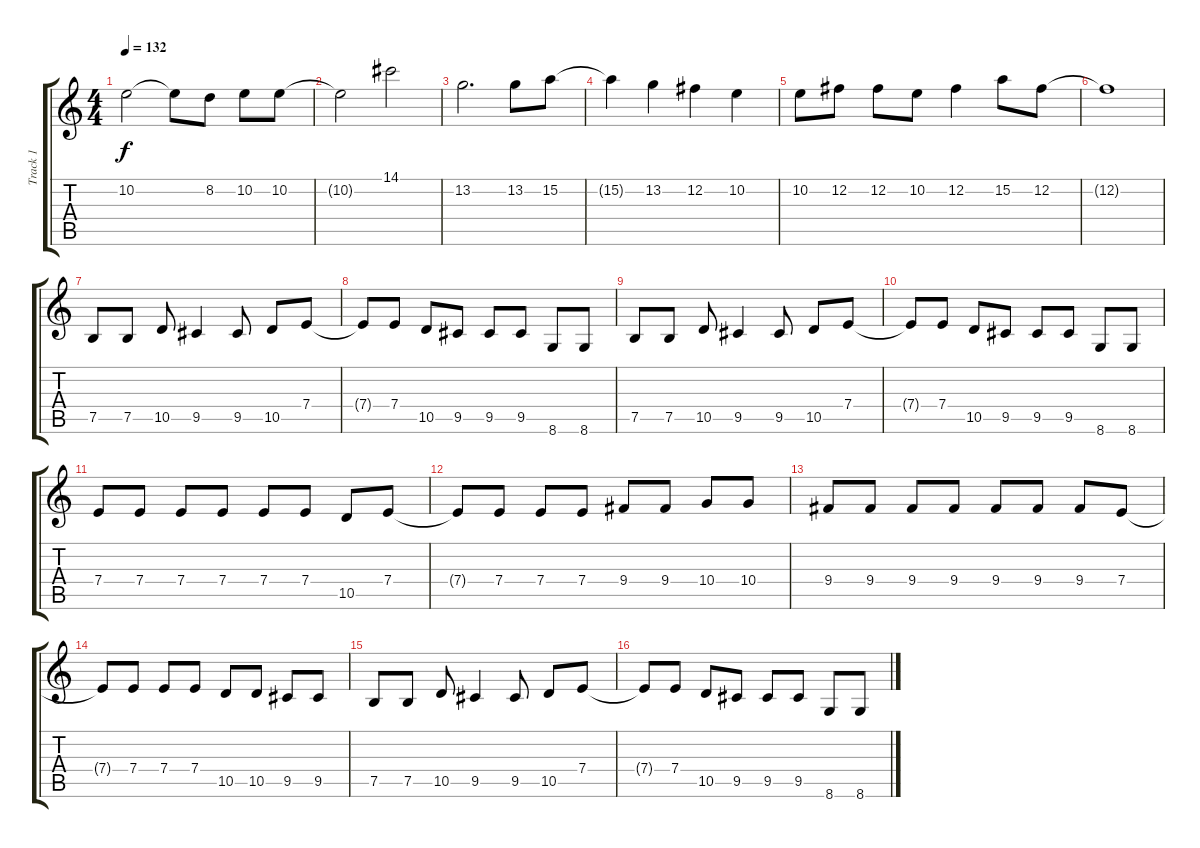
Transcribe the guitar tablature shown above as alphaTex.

\track ("Track 1" "Track 1") {instrument distortionguitar}
\staff {score tabs}
\tuning (B3 Gb3 D3 A2 E2 B1) {hide}
\ts (4 4)
\tempo 132
\clef g2
\ks c
10.2.2{dy f} 10.2{t}.8 8.2.8 10.2.8 10.2.8 |
10.2{t}.2 14.1.2 |
13.2.2{d} 13.2.8 15.2.8 |
15.2{t}.4 13.2.4 12.2.4 10.2.4 |
10.2.8 12.2.8 12.2.8 10.2.8 12.2.4 15.2.8 12.2.8 |
12.2{t}.1 |
7.5.8 7.5.8 10.5.8 9.5.4 9.5.8 10.5.8 7.4.8 |
7.4{t}.8 7.4.8 10.5.8 9.5.8 9.5.8 9.5.8 8.6.8 8.6.8 |
7.5.8 7.5.8 10.5.8 9.5.4 9.5.8 10.5.8 7.4.8 |
7.4{t}.8 7.4.8 10.5.8 9.5.8 9.5.8 9.5.8 8.6.8 8.6.8 |
7.4.8 7.4.8 7.4.8 7.4.8 7.4.8 7.4.8 10.5.8 7.4.8 |
7.4{t}.8 7.4.8 7.4.8 7.4.8 9.4.8 9.4.8 10.4.8 10.4.8 |
9.4.8 9.4.8 9.4.8 9.4.8 9.4.8 9.4.8 9.4.8 7.4.8 |
7.4{t}.8 7.4.8 7.4.8 7.4.8 10.5.8 10.5.8 9.5.8 9.5.8 |
7.5.8 7.5.8 10.5.8 9.5.4 9.5.8 10.5.8 7.4.8 |
7.4{t}.8 7.4.8 10.5.8 9.5.8 9.5.8 9.5.8 8.6.8 8.6.8
